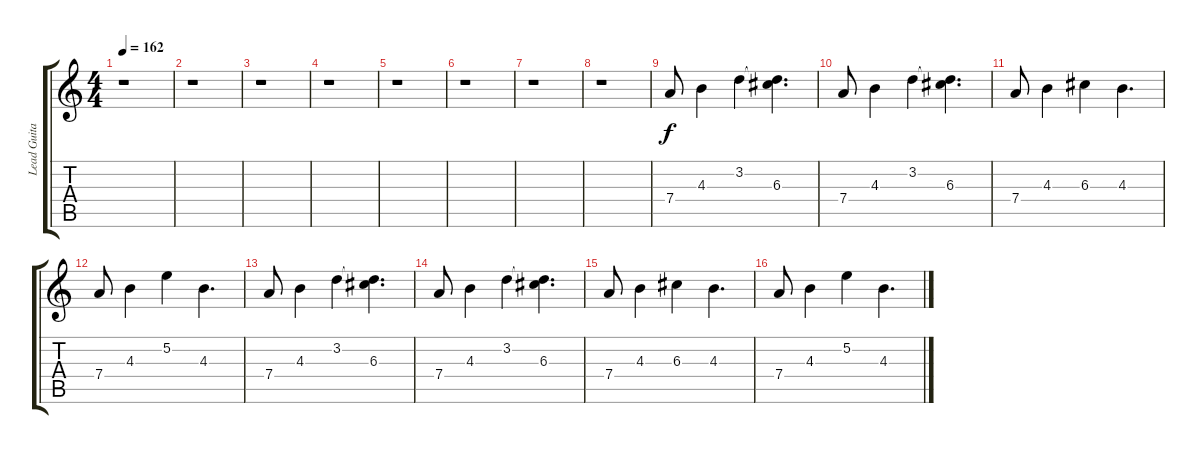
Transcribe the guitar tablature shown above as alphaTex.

\track ("Lead Guitar " "Lead Guita") {instrument distortionguitar}
\staff {score tabs}
\tuning (E4 B3 G3 D3 A2 D2) {hide}
\ts (4 4)
\tempo 162
\clef g2
\ks c
r.1{dy f instrument distortionguitar} |
r.1 |
r.1 |
r.1 |
r.1 |
r.1 |
r.1 |
r.1 |
7.4.8 4.3.4 3.2.4 (3.2{t} 6.3).4{d} |
7.4.8 4.3.4 3.2.4 (3.2{t} 6.3).4{d} |
7.4.8 4.3.4 6.3.4 4.3.4{d} |
7.4.8 4.3.4 5.2.4 4.3.4{d} |
7.4.8 4.3.4 3.2.4 (3.2{t} 6.3).4{d} |
7.4.8 4.3.4 3.2.4 (3.2{t} 6.3).4{d} |
7.4.8 4.3.4 6.3.4 4.3.4{d} |
7.4.8 4.3.4 5.2.4 4.3.4{d}
